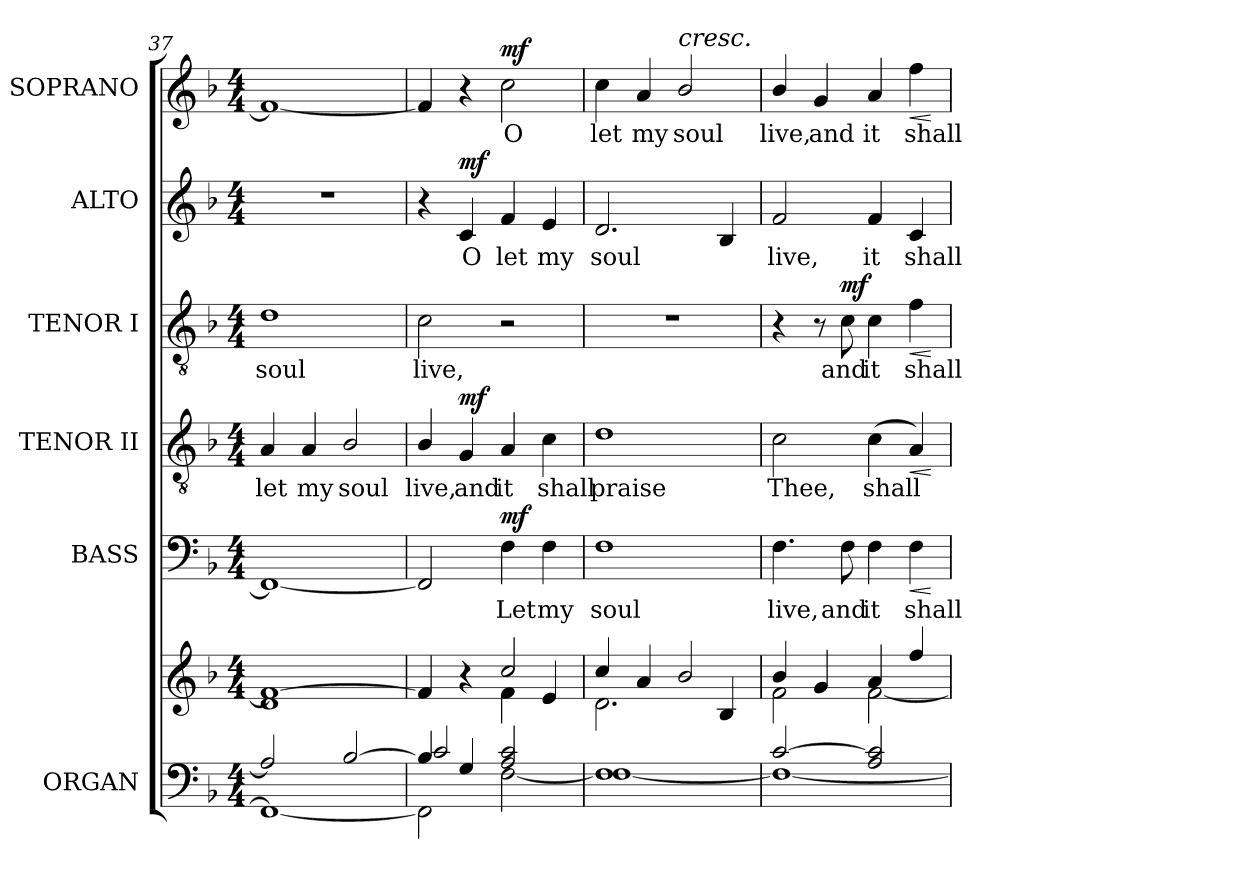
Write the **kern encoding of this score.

**kern	**kern	**kern	**text	**dynam	**kern	**text	**dynam	**kern	**text	**dynam	**kern	**text	**dynam	**kern	**text	**dynam
*part6	*part6	*part5	*part5	*part5	*part4	*part4	*part4	*part3	*part3	*part3	*part2	*part2	*part2	*part1	*part1	*part1
*staff7	*staff6	*staff5	*staff5	*staff5	*staff4	*staff4	*staff4	*staff3	*staff3	*staff3	*staff2	*staff2	*staff2	*staff1	*staff1	*staff1
*I"ORGAN	*	*I"BASS	*	*	*I"TENOR II	*	*	*I"TENOR I	*	*	*I"ALTO	*	*	*I"SOPRANO	*	*
*I'Org.	*	*I'B.	*	*	*I'T.	*	*	*I'T.	*	*	*I'A.	*	*	*I'S.	*	*
*clefF4	*clefG2	*clefF4	*	*	*clefGv2	*	*	*clefGv2	*	*	*clefG2	*	*	*clefG2	*	*
*	*	*	*	*	*ITrd7c12	*	*	*ITrd7c12	*	*	*	*	*	*	*	*
*k[b-]	*k[b-]	*k[b-]	*	*	*k[b-]	*	*	*k[b-]	*	*	*k[b-]	*	*	*k[b-]	*	*
*F:	*F:	*F:	*	*	*F:	*	*	*F:	*	*	*F:	*	*	*F:	*	*
*M4/4	*M4/4	*M4/4	*	*	*M4/4	*	*	*M4/4	*	*	*M4/4	*	*	*M4/4	*	*
=37	=37	=37	=37	=37	=37	=37	=37	=37	=37	=37	=37	=37	=37	=37	=37	=37
*^	*^	*	*	*	*	*	*	*	*	*	*	*	*	*	*	*
!	!	!	!	!	!	!	!	!LO:LY:b:color=#000000	!	!	!	!	!	!	!	!	!	!
!	!	!	!	!	!	!	!	!	!	!	!LO:LY:b:color=#000000	!	!	!	!	!	!	!
2Ai/]	1FFi_	1fi_	1di	1FFi_	.	.	4AAi/	let	.	1Di	soul	.	1r	.	.	1fi_	.	.
!	!	!	!	!	!	!	!	!LO:LY:b:color=#000000	!	!	!	!	!	!	!	!	!	!
.	.	.	.	.	.	.	4AAi/	my	.	.	.	.	.	.	.	.	.	.
!	!	!	!	!	!	!	!	!LO:LY:b:color=#000000	!	!	!	!	!	!	!	!	!	!
[2B-i/	.	.	.	.	.	.	2BB-i/	soul	.	.	.	.	.	.	.	.	.	.
=38	=38	=38	=38	=38	=38	=38	=38	=38	=38	=38	=38	=38	=38	=38	=38	=38	=38	=38
*	*^	*	*	*	*	*	*	*	*	*	*	*	*	*	*	*	*	*
!	!	!	!	!	!	!	!	!	!LO:LY:b:color=#000000	!	!	!	!	!	!	!	!	!	!
!	!	!	!	!	!	!	!	!	!	!	!	!LO:LY:b:color=#000000	!	!	!	!	!	!	!
4B-i/]	2FFi\]	2ci/	4fi/]	2ryy	2FFi/]	.	.	4BB-i/	live,	.	2Ci\	live,	.	4r	.	.	4fi/]	.	.
!	!	!	!	!	!	!	!	!	!LO:LY:b:color=#000000	!	!	!	!	!	!	!	!	!	!
!	!	!	!	!	!	!	!	!	!	!	!	!	!	!	!LO:LY:b:color=#000000	!	!	!	!
4Gi/	.	.	4r	.	.	.	.	4GGi/	and	mf	.	.	.	4ci/	O	mf	4r	.	.
!	!	!	!	!	!	!LO:LY:b:color=#000000	!	!	!	!	!	!	!	!	!	!	!	!	!
!	!	!	!	!	!	!	!	!	!LO:LY:b:color=#000000	!	!	!	!	!	!	!	!	!	!
!	!	!	!	!	!	!	!	!	!	!	!	!	!	!	!LO:LY:b:color=#000000	!	!	!	!
!	!	!	!	!	!	!	!	!	!	!	!	!	!	!	!	!	!	!LO:LY:b:color=#000000	!
2ryy	[2Fi\	2Ai/ 2ci	2cci/	4fi\	4Fi\	Let	mf	4AAi/	it	.	2r	.	.	4fi/	let	.	2cci\	O	mf
!	!	!	!	!	!	!LO:LY:b:color=#000000	!	!	!	!	!	!	!	!	!	!	!	!	!
!	!	!	!	!	!	!	!	!	!LO:LY:b:color=#000000	!	!	!	!	!	!	!	!	!	!
!	!	!	!	!	!	!	!	!	!	!	!	!	!	!	!LO:LY:b:color=#000000	!	!	!	!
.	.	.	.	4ei/	4Fi\	my	.	4Ci\	shall	.	.	.	.	4ei/	my	.	.	.	.
*	*v	*v	*	*	*	*	*	*	*	*	*	*	*	*	*	*	*	*	*
=39	=39	=39	=39	=39	=39	=39	=39	=39	=39	=39	=39	=39	=39	=39	=39	=39	=39	=39
!	!	!	!	!	!LO:LY:b:color=#000000	!	!	!	!	!	!	!	!	!	!	!	!	!
!	!	!	!	!	!	!	!	!LO:LY:b:color=#000000	!	!	!	!	!	!	!	!	!	!
!	!	!	!	!	!	!	!	!	!	!	!	!	!	!LO:LY:b:color=#000000	!	!	!	!
!	!	!	!	!	!	!	!	!	!	!	!	!	!	!	!	!	!LO:LY:b:color=#000000	!
1Fi]	[1Fi	4cci/	2.di\	1Fi	soul	.	1Di	praise	.	1r	.	.	2.di/	soul	.	4cci\	let	.
!	!	!	!	!	!	!	!	!	!	!	!	!	!	!	!	!	!LO:LY:b:color=#000000	!
.	.	4ai/	.	.	.	.	.	.	.	.	.	.	.	.	.	4ai/	my	.
!	!	!	!	!	!	!	!	!	!	!	!	!	!	!	!	!LO:TX:a:i:t=cresc.	!	!
!	!	!	!	!	!	!	!	!	!	!	!	!	!	!	!	!	!LO:LY:b:color=#000000	!
.	.	2b-i/	.	.	.	.	.	.	.	.	.	.	.	.	.	2b-i/	soul	.
.	.	.	4B-i/	.	.	.	.	.	.	.	.	.	4B-i/	.	.	.	.	.
!!LO:PB:g=z
=40	=40	=40	=40	=40	=40	=40	=40	=40	=40	=40	=40	=40	=40	=40	=40	=40	=40	=40
!	!	!	!	!	!LO:LY:b:color=#000000	!	!	!	!	!	!	!	!	!	!	!	!	!
!	!	!	!	!	!	!	!	!LO:LY:b:color=#000000	!	!	!	!	!	!	!	!	!	!
!	!	!	!	!	!	!	!	!	!	!	!	!	!	!LO:LY:b:color=#000000	!	!	!	!
!	!	!	!	!	!	!	!	!	!	!	!	!	!	!	!	!	!LO:LY:b:color=#000000	!
[2ci/	1Fi_	4b-i/	2fi\	4.Fi\	live,	.	2Ci\	Thee,	.	4r	.	.	2fi/	live,	.	4b-i/	live,	.
!	!	!	!	!	!	!	!	!	!	!	!	!	!	!	!	!	!LO:LY:b:color=#000000	!
.	.	4gi/	.	.	.	.	.	.	.	8r	.	.	.	.	.	4gi/	and	.
!	!	!	!	!	!LO:LY:b:color=#000000	!	!	!	!	!	!	!	!	!	!	!	!	!
!	!	!	!	!	!	!	!	!	!	!	!LO:LY:b:color=#000000	!	!	!	!	!	!	!
.	.	.	.	8Fi\	and	.	.	.	.	8Ci\	and	mf	.	.	.	.	.	.
!	!	!	!	!	!LO:LY:b:color=#000000	!	!	!	!	!	!	!	!	!	!	!	!	!
!	!	!	!	!	!	!	!	!LO:LY:b:color=#000000	!	!	!	!	!	!	!	!	!	!
!	!	!	!	!	!	!	!	!	!	!	!LO:LY:b:color=#000000	!	!	!	!	!	!	!
!	!	!	!	!	!	!	!	!	!	!	!	!	!	!LO:LY:b:color=#000000	!	!	!	!
!	!	!	!	!	!	!	!	!	!	!	!	!	!	!	!	!	!LO:LY:b:color=#000000	!
2Ai/ 2ci]	.	4ai/	[2fi\	4Fi\	it	.	(4Ci\	shall	.	4Ci\	it	.	4fi/	it	.	4ai/	it	.
!	!	!	!	!	!LO:LY:b:color=#000000	!LO:HP:b	!	!	!LO:HP:b	!	!	!	!	!	!	!	!	!
!	!	!	!	!	!	!	!	!	!	!	!LO:LY:b:color=#000000	!LO:HP:b	!	!	!	!	!	!
!	!	!	!	!	!	!	!	!	!	!	!	!	!	!LO:LY:b:color=#000000	!	!	!	!
!	!	!	!	!	!	!	!	!	!	!	!	!	!	!	!	!	!LO:LY:b:color=#000000	!LO:HP:b
.	.	4ffi/	.	4Fi\	shall	<	4AAi/)	.	<	4Fi\	shall	<	4ci/	shall	.	4ffi\	shall	<
*v	*v	*	*	*	*	*	*	*	*	*	*	*	*	*	*	*	*	*
*	*v	*v	*	*	*	*	*	*	*	*	*	*	*	*	*	*	*
.	.	.	.	[	.	.	[	.	.	[	.	.	.	.	.	[
=	=	=	=	=	=	=	=	=	=	=	=	=	=	=	=	=
*-	*-	*-	*-	*-	*-	*-	*-	*-	*-	*-	*-	*-	*-	*-	*-	*-
